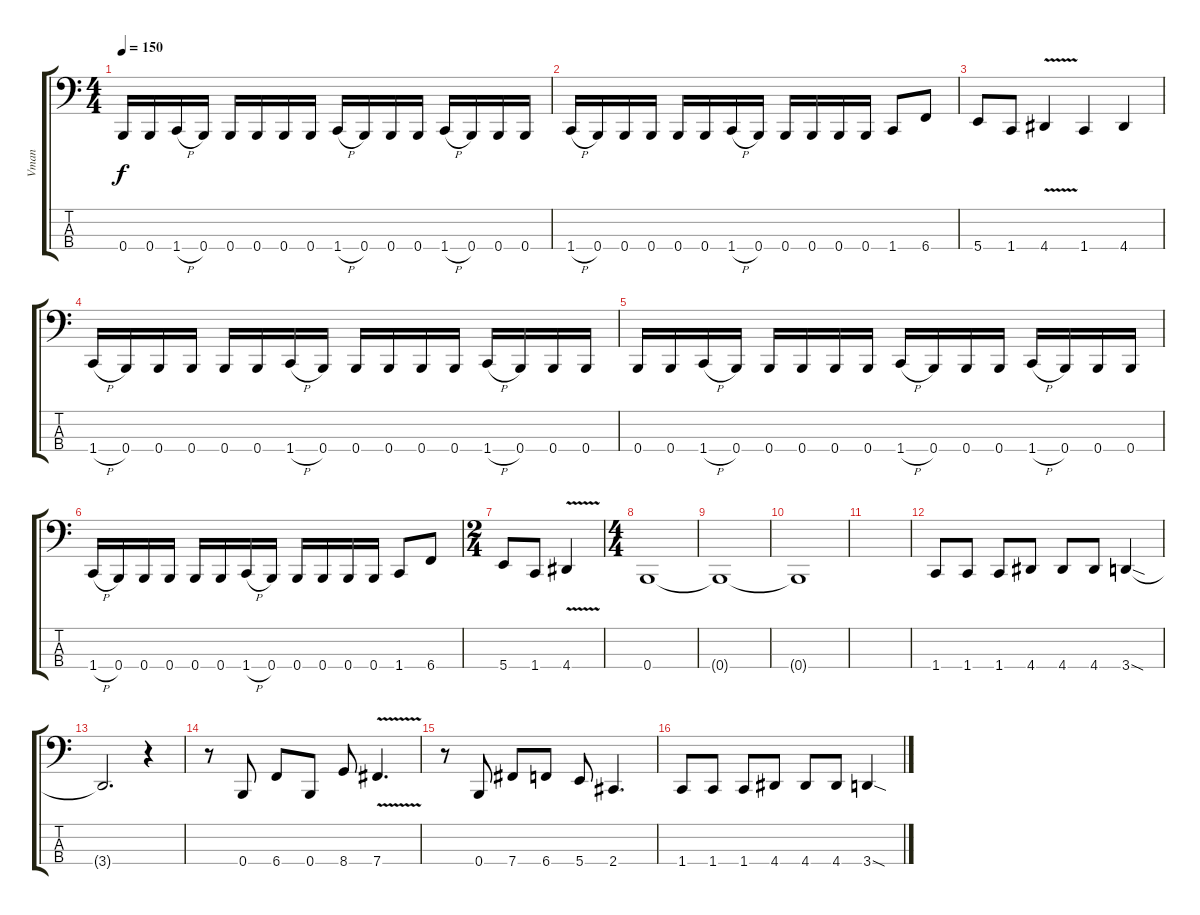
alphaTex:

\track ("Vman" "Vman") {instrument electricbasspick}
\staff {score tabs}
\tuning (E2 B1 Gb1 B0) {hide}
\ts (4 4)
\tempo 150
\clef f4
\ks c
0.4.16{dy f} 0.4.16 1.4{h}.16 0.4.16 0.4.16 0.4.16 0.4.16 0.4.16 1.4{h}.16 0.4.16 0.4.16 0.4.16 1.4{h}.16 0.4.16 0.4.16 0.4.16 |
1.4{h}.16 0.4.16 0.4.16 0.4.16 0.4.16 0.4.16 1.4{h}.16 0.4.16 0.4.16 0.4.16 0.4.16 0.4.16 1.4.8 6.4.8 |
5.4.8 1.4.8 4.4{v}.4 1.4.4 4.4.4 |
1.4{h}.16 0.4.16 0.4.16 0.4.16 0.4.16 0.4.16 1.4{h}.16 0.4.16 0.4.16 0.4.16 0.4.16 0.4.16 1.4{h}.16 0.4.16 0.4.16 0.4.16 |
0.4.16 0.4.16 1.4{h}.16 0.4.16 0.4.16 0.4.16 0.4.16 0.4.16 1.4{h}.16 0.4.16 0.4.16 0.4.16 1.4{h}.16 0.4.16 0.4.16 0.4.16 |
1.4{h}.16 0.4.16 0.4.16 0.4.16 0.4.16 0.4.16 1.4{h}.16 0.4.16 0.4.16 0.4.16 0.4.16 0.4.16 1.4.8 6.4.8 |
\ts (2 4)
5.4.8 1.4.8 4.4{v}.4 |
\ts (4 4)
0.4.1 |
0.4{t}.1 |
0.4{t}.1 |
|
1.4.8 1.4.8 1.4.8 4.4.8 4.4.8 4.4.8 3.4{sod}.4 |
3.4{t}.2{d} r.4 |
r.8 0.4.8 6.4.8 0.4.8 8.4.8 7.4{v}.4{d} |
r.8 0.4.8 7.4.8 6.4.8 5.4.8 2.4.4{d} |
1.4.8 1.4.8 1.4.8 4.4.8 4.4.8 4.4.8 3.4{sod}.4
